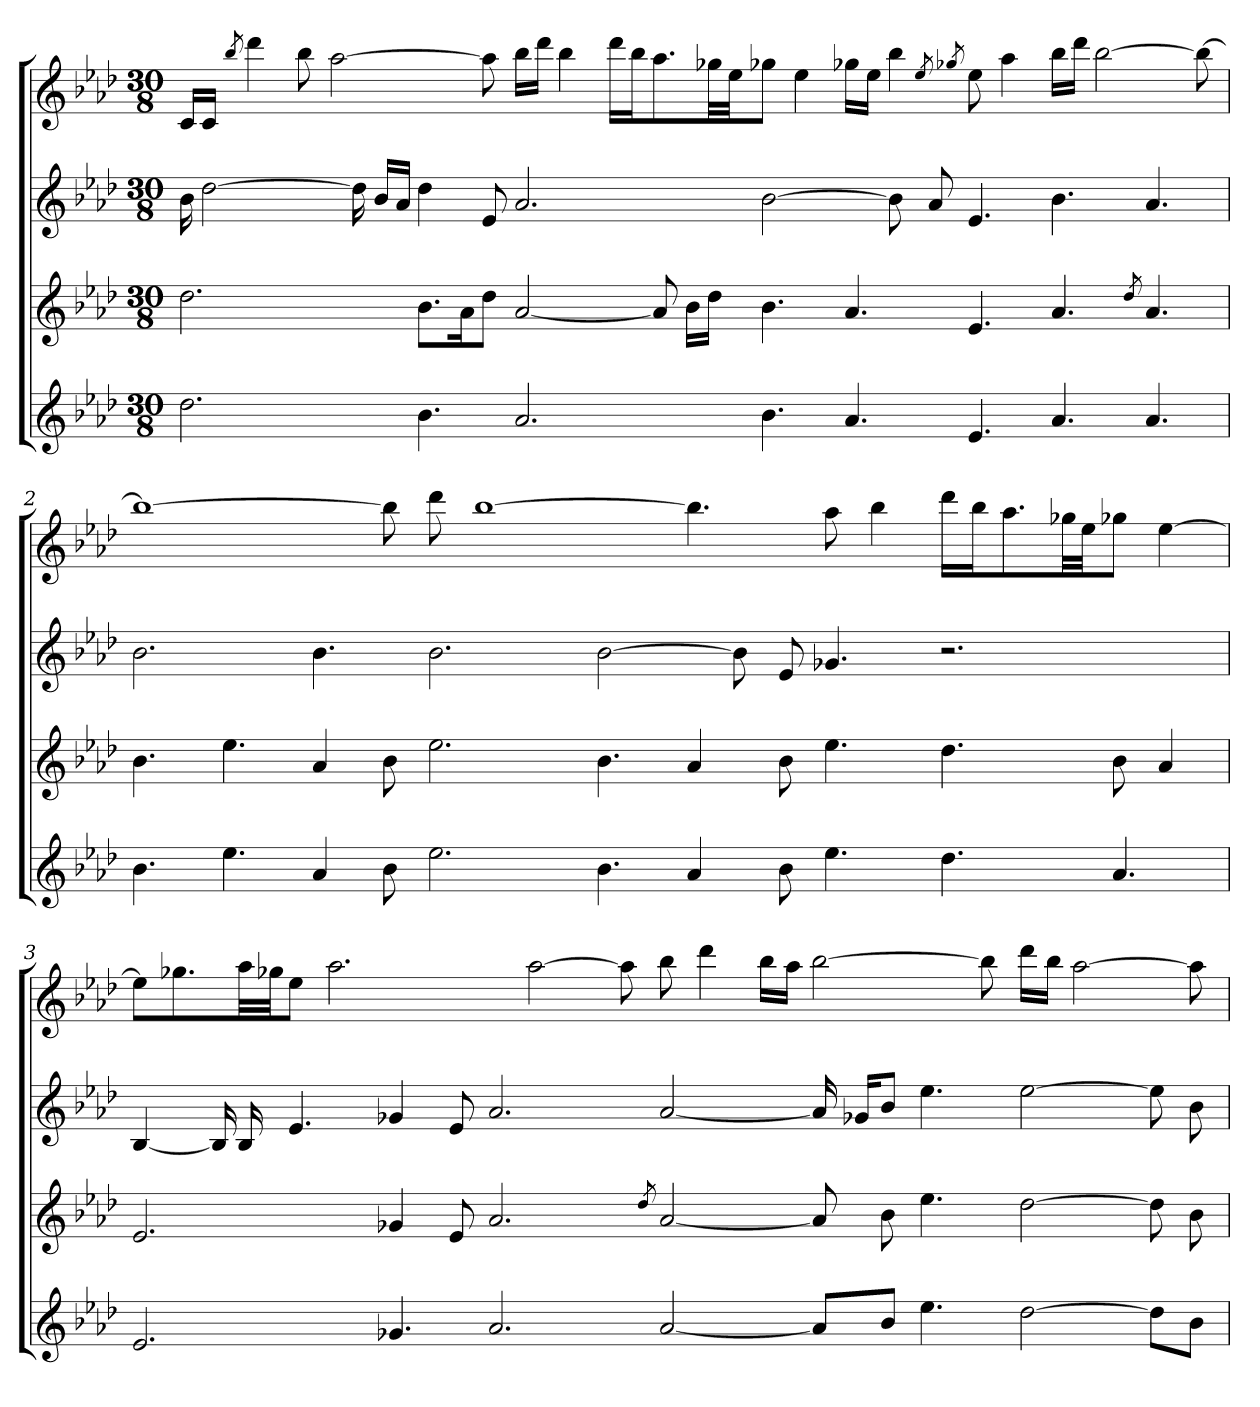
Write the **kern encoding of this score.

**kern	**kern	**kern	**kern
*part4	*part3	*part2	*part1
*staff4	*staff3	*staff2	*staff1
*clefG2	*clefG2	*clefG2	*clefG2
*k[b-e-a-d-]	*k[b-e-a-d-]	*k[b-e-a-d-]	*k[b-e-a-d-]
*M30/8	*M30/8	*M30/8	*M30/8
=1	=1	=1	=1
2.dd-	2.dd-	16b-	16c/LL
.	.	[2dd-	16c/JJ
.	.	.	8qbb-
.	.	.	4ddd-
.	.	.	8bb-
.	.	.	[2aa-
.	.	16dd-]	.
.	.	16b-/LL	.
.	.	16a-/JJ	.
4.b-	8.b-\L	4dd-	.
.	16a-\K	.	.
.	8dd-\J	8e-	8aa-]
2.a-	[2a-	2.a-	16bb-\LL
.	.	.	16ddd-\JJ
.	.	.	4bb-
.	.	.	16ddd-\LL
.	.	.	16bb-\J
.	8a-]	.	8.aa-\
.	16b-\LL	.	.
.	16dd-\JJ	.	32gg-X\LL
.	.	.	32ee-\JJ
4.b-	4.b-	[2b-	8gg-X\J
.	.	.	4ee-
4.a-	4.a-	.	16gg-X\LL
.	.	.	16ee-\JJ
.	.	8b-]	4bb-
.	.	8a-	.
.	.	.	8qee-
.	.	.	8qgg-X
4.e-	4.e-	4.e-	8ee-
.	.	.	4aa-
4.a-	4.a-	4.b-	16bb-\LL
.	.	.	16ddd-\JJ
.	.	.	[2bb-
.	8qdd-	.	.
4.a-	4.a-	4.a-	.
.	.	.	8bb-_
=2	=2	=2	=2
4.b-	4.b-	2.b-	1bb-_
4.ee-	4.ee-	.	.
4a-	4a-	4.b-	.
8b-	8b-	.	8bb-]
2.ee-	2.ee-	2.b-	8ddd-
.	.	.	[1bb-
4.b-	4.b-	[2b-	.
4a-	4a-	.	4.bb-]
.	.	8b-]	.
8b-	8b-	8e-	.
4.ee-	4.ee-	4.g-X	8aa-
.	.	.	4bb-
4.dd-	4.dd-	2.r	16ddd-\LL
.	.	.	16bb-\J
.	.	.	8.aa-\
.	.	.	32gg-X\LL
.	.	.	32ee-\JJ
4.a-	8b-	.	8gg-X\J
.	4a-	.	[4ee-
=3	=3	=3	=3
2.e-	2.e-	[4B-	8ee-\L]
.	.	.	8.gg-X\
.	.	16B-]	.
.	.	16B-	32aa-\LL
.	.	.	32gg-X\JJ
.	.	4.e-	8ee-\J
.	.	.	2.aa-
4.g-X	4g-X	4g-X	.
.	8e-	8e-	.
2.a-	2.a-	2.a-	.
.	.	.	[2aa-
.	.	.	8aa-]
.	8qdd-	.	.
[2a-	[2a-	[2a-	8bb-
.	.	.	4ddd-
.	.	.	16bb-\LL
.	.	.	16aa-\JJ
8a-/L]	8a-]	16a-]	[2bb-
.	.	16g-X/KL	.
8b-/J	8b-	8b-/J	.
4.ee-	4.ee-	4.ee-	.
.	.	.	8bb-]
[2dd-	[2dd-	[2ee-	16ddd-\LL
.	.	.	16bb-\JJ
.	.	.	[2aa-
8dd-\L]	8dd-]	8ee-]	.
8b-\J	8b-	8b-	8aa-]
=	=	=	=
*-	*-	*-	*-
